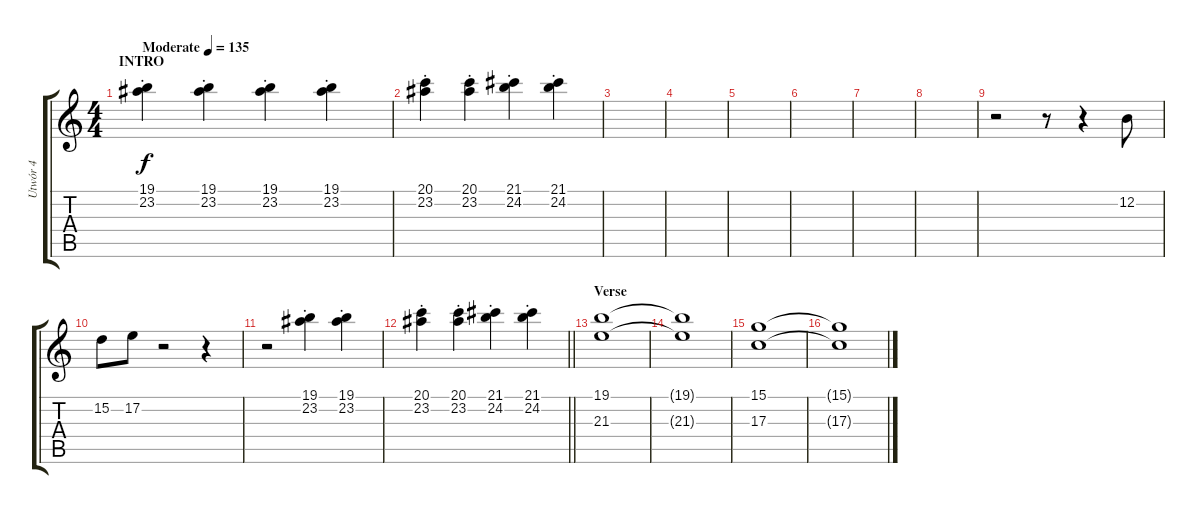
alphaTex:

\track ("Utwór 4" "Utwór 4") {instrument stringensemble2}
\staff {score tabs}
\tuning (E4 B3 G3 D3 A2 E2) {hide}
\ts (4 4)
\section ("" "INTRO")
\tempo (135 "Moderate")
\clef g2
\ks c
(19.1{st} 23.2{st}).4{dy f instrument stringensemble2} (19.1{st} 23.2{st}).4 (19.1{st} 23.2{st}).4 (19.1{st} 23.2{st}).4 |
(20.1{st} 23.2{st}).4 (20.1{st} 23.2{st}).4 (21.1{st} 24.2{st}).4 (21.1{st} 24.2{st}).4 |
|
|
|
|
|
|
r.2 r.8 r.4 12.2.8 |
15.2.8 17.2.8 r.2 r.4 |
r.2 (19.1{st} 23.2{st}).4 (19.1{st} 23.2{st}).4 |
\barLineRight lightlight
(20.1{st} 23.2{st}).4 (20.1{st} 23.2{st}).4 (21.1{st} 24.2{st}).4 (21.1{st} 24.2{st}).4 |
\section ("" "Verse")
(19.1 21.3).1{volume 4} |
(19.1{t} 21.3{t}).1 |
(15.1 17.3).1 |
(15.1{t} 17.3{t}).1
